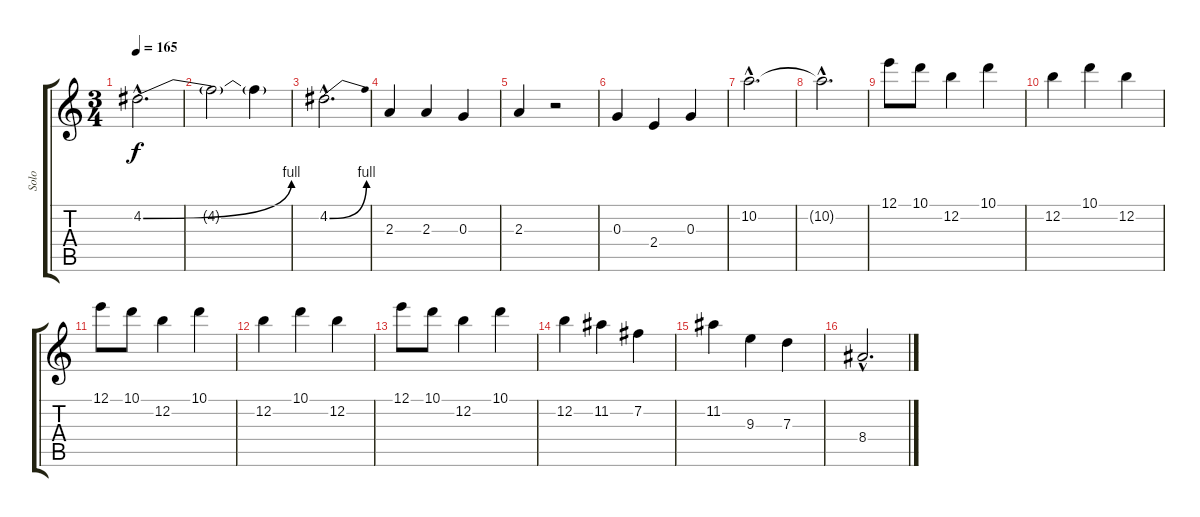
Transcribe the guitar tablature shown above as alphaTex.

\track ("Solo" "Solo") {instrument overdrivenguitar}
\staff {score tabs}
\tuning (E4 B3 G3 D3 A2 E2) {hide}
\ts (3 4)
\tempo 165
\clef g2
\ks c
4.2{be (bend 0 0 60 4) hac}.2{d dy f} |
4.2{t}.2 4.2{t}.4 |
4.2{be (bend 0 0 60 4) hac}.2{d} |
2.3.4 2.3.4 0.3.4 |
2.3.4 r.2 |
0.3.4 2.4.4 0.3.4 |
10.2{hac}.2{d} |
10.2{hac t}.2{d} |
12.1.8 10.1.8 12.2.4 10.1.4 |
12.2.4 10.1.4 12.2.4 |
12.1.8 10.1.8 12.2.4 10.1.4 |
12.2.4 10.1.4 12.2.4 |
12.1.8 10.1.8 12.2.4 10.1.4 |
12.2.4 11.2.4 7.2.4 |
11.2.4 9.3.4 7.3.4 |
8.4{hac}.2{d}
